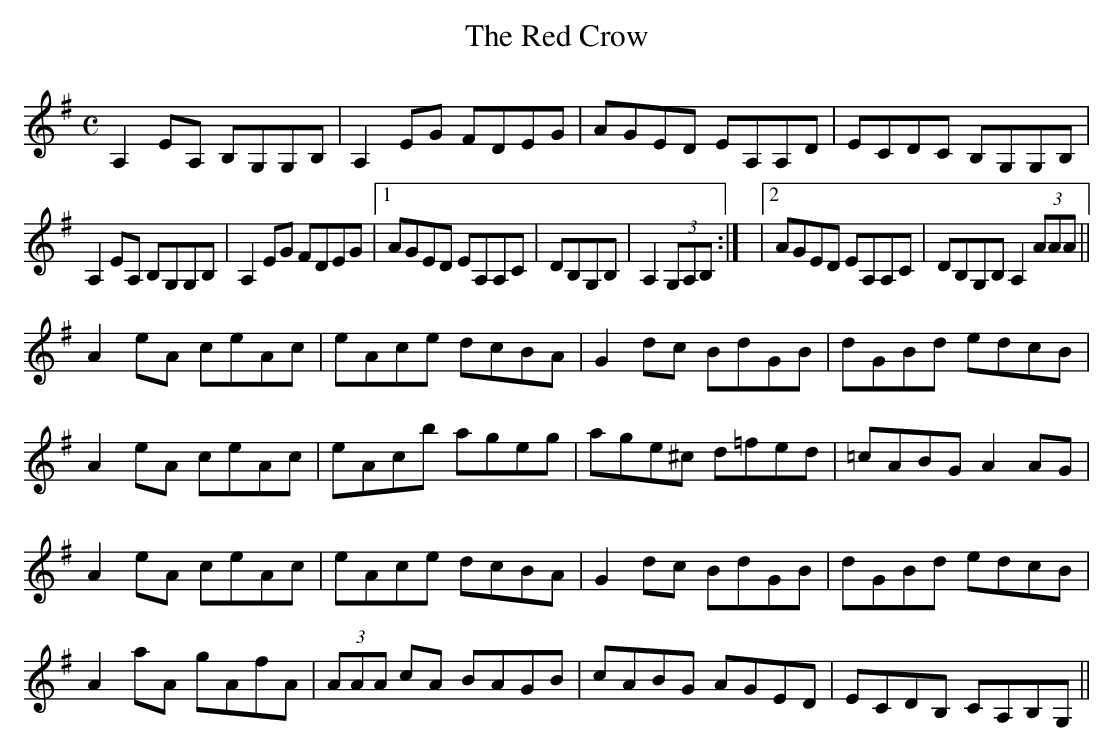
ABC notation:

X:1
T:The Red Crow
M:C
L:1/8
K:ADor
A,2EA, B,G,G,B,|A,2EG FDEG | AGED EA,A,D|ECDC B,G,G,B, |
A,2EA, B,G,G,B,|A,2EG FDEG |1 AGED EA,A,C|DB,G,B,|A,2(3G,A,B, :|\
|2 AGED EA,A,C|DB,G,B, A,2 (3AAA ||
A2eA ceAc|eAce dcBA | G2dc BdGB|dGBd edcB |
A2eA ceAc|eAcb ageg | age^c d=fed|=cABG A2AG |
A2eA ceAc|eAce dcBA | G2dc BdGB|dGBd edcB |
A2aA gAfA|(3AAA cA BAGB | cABG AGED|ECDB, CA,B,G, ||
